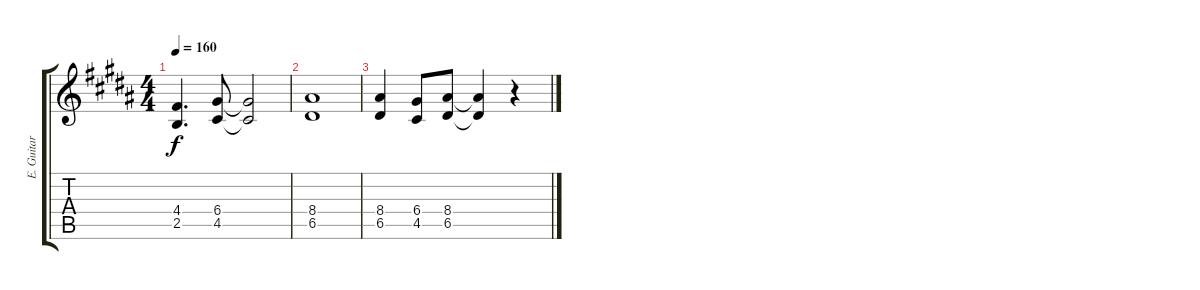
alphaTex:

\track ("E. Guitar III" "E. Guitar ") {instrument overdrivenguitar}
\staff {score tabs}
\tuning (E4 B3 G3 D3 A2 E2) {hide}
\ts (4 4)
\tempo 160
\clef g2
\ks b
(4.4{t} 2.5{t}).4{d dy f} (6.4 4.5).8 (6.4{t} 4.5{t}).2 |
(8.4 6.5).1 |
(8.4 6.5).4 (6.4 4.5).8 (8.4 6.5).8 (8.4{t} 6.5{t}).4 r.4
